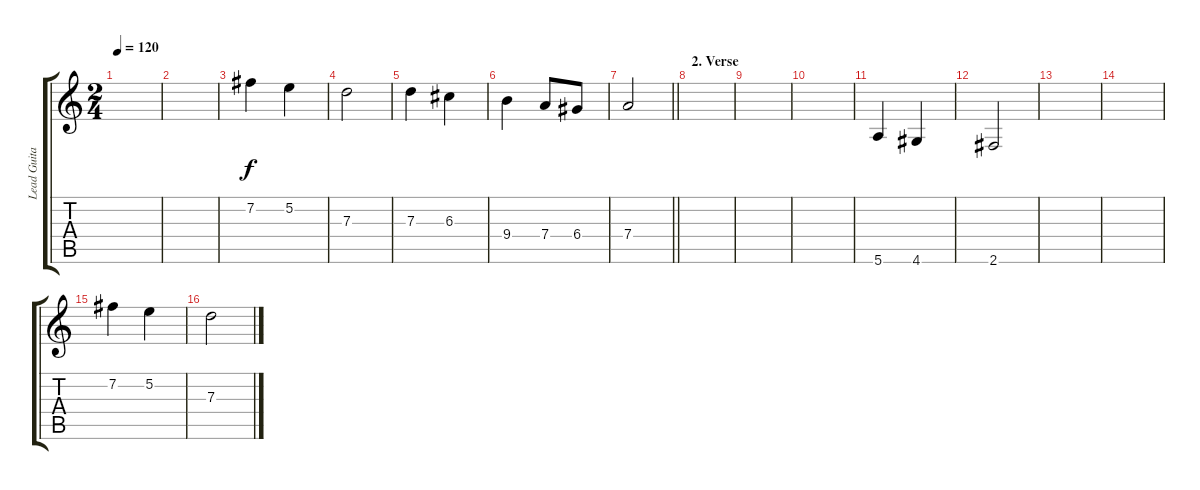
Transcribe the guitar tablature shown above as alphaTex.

\track ("Lead Guitar" "Lead Guita") {instrument acousticguitarsteel}
\staff {score tabs}
\tuning (E4 B3 G3 D3 A2 E2) {hide}
\ts (2 4)
\tempo 120
\clef g2
\ks c
|
|
7.2.4 5.2.4 |
7.3.2 |
7.3.4 6.3.4 |
9.4.4 7.4.8 6.4.8 |
\barLineRight lightlight
7.4.2 |
\section ("" "2. Verse")
|
|
|
5.6.4 4.6.4 |
2.6.2 |
|
|
7.2.4 5.2.4 |
7.3.2
